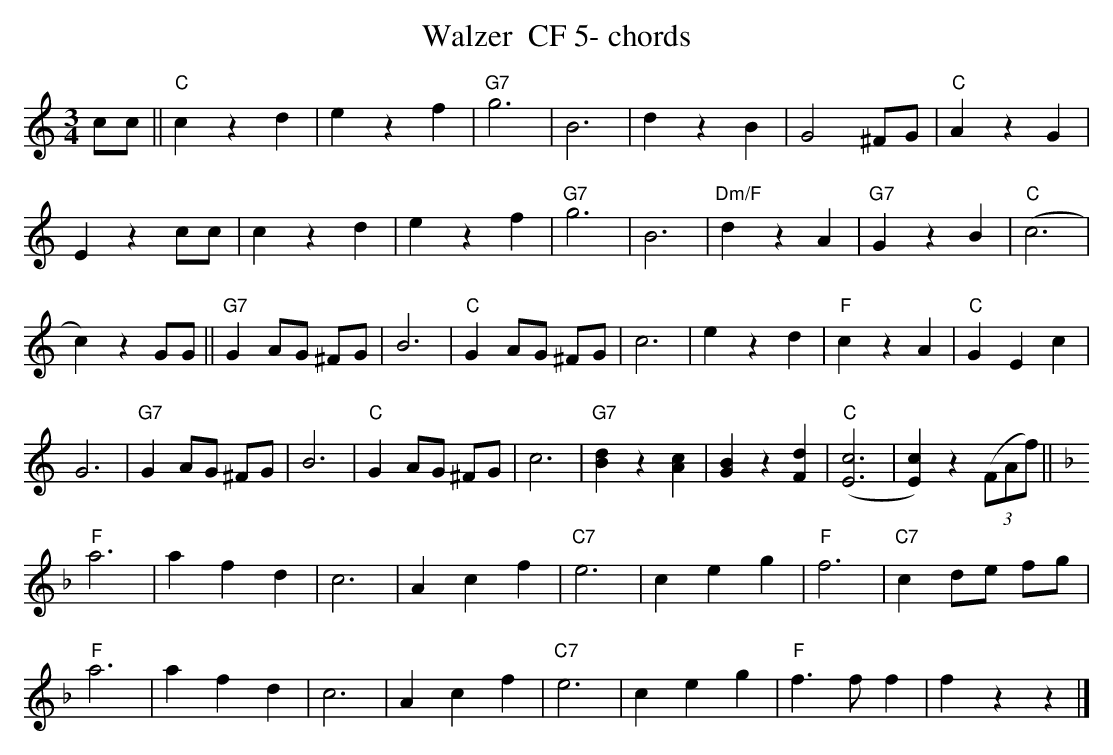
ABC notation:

X:1
T:Walzer  CF 5- chords
M:3/4
L:1/4
K:Cmaj%%MIDI gchordon
c/2c/2 || "C"czd | ezf | "G7"g3 | B3 | dzB | G2^F/2G/2 | "C"AzG |
Ezc/2c/2 | czd | ezf | "G7"g3 | B3 | "Dm/F"dzA | "G7"GzB | "C"(c3 |
c)zG/2G/2 || "G7"G A/2G/2 ^F/2G/2 | B3 | "C"G A/2G/2 ^F/2G/2 | c3 | ezd | "F"czA | "C"GEc |
G3 | "G7"G A/2G/2 ^F/2G/2 | B3 | "C"G A/2G/2 ^F/2G/2 | c3 | "G7"[Bd]z[Ac] | [GB]z[Fd] | "C"([E3c3] | [Ec])z ((3F/2A/2f/2) || [K:Fmaj]
"F"a3 | afd | c3 | Acf | "C7"e3 | ceg | "F"f3 | "C7"c d/2e/2 f/2g/2 |
"F"a3 | afd | c3 | Acf | "C7"e3 | ceg | "F"f>ff | fzz |]
